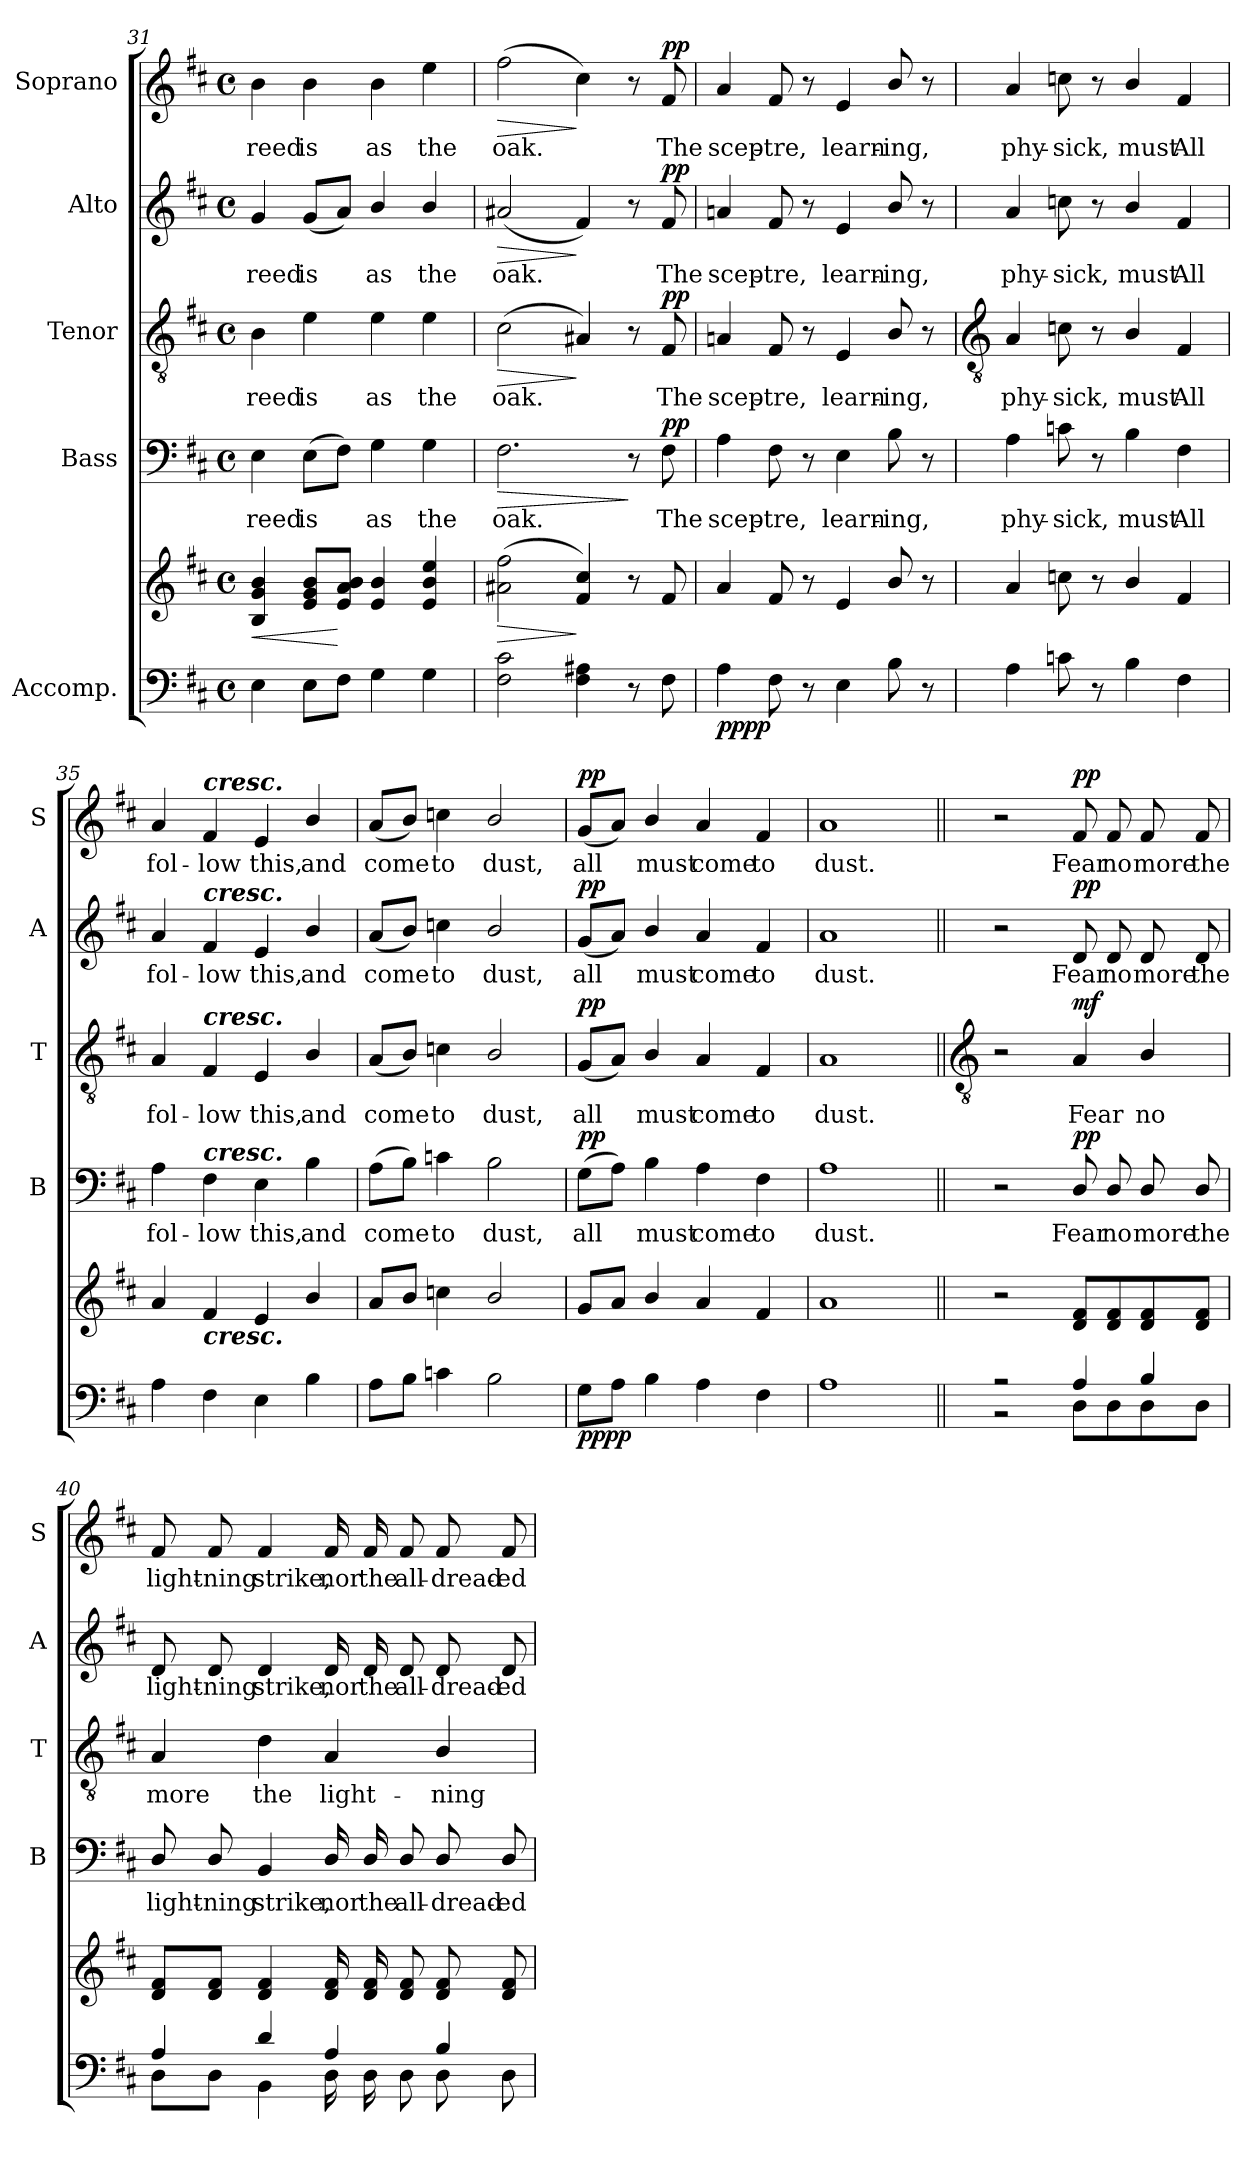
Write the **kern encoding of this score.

**kern	**kern	**dynam	**kern	**text	**dynam	**kern	**text	**dynam	**kern	**text	**dynam	**kern	**text	**dynam
*part5	*part5	*part5	*part4	*part4	*part4	*part3	*part3	*part3	*part2	*part2	*part2	*part1	*part1	*part1
*staff6	*staff5	*staff5/6	*staff4	*staff4	*staff4	*staff3	*staff3	*staff3	*staff2	*staff2	*staff2	*staff1	*staff1	*staff1
*I"Accomp.	*	*	*I"Bass	*	*	*I"Tenor	*	*	*I"Alto	*	*	*I"Soprano	*	*
*	*	*	*I'B	*	*	*I'T	*	*	*I'A	*	*	*I'S	*	*
*clefF4	*clefG2	*	*clefF4	*	*	*clefGv2	*	*	*clefG2	*	*	*clefG2	*	*
*k[f#c#]	*k[f#c#]	*	*k[f#c#]	*	*	*k[f#c#]	*	*	*k[f#c#]	*	*	*k[f#c#]	*	*
*D:	*D:	*	*D:	*	*	*D:	*	*	*D:	*	*	*D:	*	*
*M4/4	*M4/4	*	*M4/4	*	*	*M4/4	*	*	*M4/4	*	*	*M4/4	*	*
*met(c)	*met(c)	*	*met(c)	*	*	*met(c)	*	*	*met(c)	*	*	*met(c)	*	*
=31	=31	=31	=31	=31	=31	=31	=31	=31	=31	=31	=31	=31	=31	=31
!	!	!LO:HP:b	!	!LO:LY:b	!	!	!LO:LY:b	!	!	!LO:LY:b	!	!	!LO:LY:b	!
4E	4B 4g 4b	<	4E	reed	.	4B	reed	.	4g	reed	.	4b	reed	.
!	!	!	!	!LO:LY:b	!	!	!LO:LY:b	!	!	!LO:LY:b	!	!	!LO:LY:b	!
8EL	8e 8g 8bL	.	(>8EL	is	.	4e	is	.	(<8gL	is	.	4b	is	.
8F#J	8e 8a 8bJ	[	8F#J)	.	.	.	.	.	8aJ)	.	.	.	.	.
!	!	!	!	!LO:LY:b	!	!	!LO:LY:b	!	!	!LO:LY:b	!	!	!LO:LY:b	!
4G	4e 4b	.	4G	as	.	4e	as	.	4b/	as	.	4b	as	.
!	!	!	!	!LO:LY:b	!	!	!LO:LY:b	!	!	!LO:LY:b	!	!	!LO:LY:b	!
4G	4e 4b 4ee	.	4G	the	.	4e	the	.	4b/	the	.	4ee	the	.
=32	=32	=32	=32	=32	=32	=32	=32	=32	=32	=32	=32	=32	=32	=32
!	!	!LO:HP:b	!	!LO:LY:b	!LO:HP:b	!	!LO:LY:b	!LO:HP:b	!	!LO:LY:b	!LO:HP:b	!	!LO:LY:b	!LO:HP:b
2F# 2c#	(>2a#X 2ff#	>	2.F#	oak.	>	(<2c#	oak.	>	(<2a#X	oak.	>	(>2ff#	oak.	>
4F# 4A#X	4f# 4cc#)	]	.	.	.	4A#X)	.	]	4f#)	.	]	4cc#)	.	]
8r	8r	.	8r	.	]	8r	.	.	8r	.	.	8r	.	.
!	!	!	!	!LO:LY:b	!LO:DY:b	!	!LO:LY:b	!LO:DY:b	!	!LO:LY:b	!LO:DY:b	!	!LO:LY:b	!LO:DY:b
8F#	8f#	.	8F#	The	pp	8F#	The	pp	8f#	The	pp	8f#	The	pp
=33	=33	=33	=33	=33	=33	=33	=33	=33	=33	=33	=33	=33	=33	=33
!	!	!LO:DY:b=2	!	!LO:LY:b	!	!	!LO:LY:b	!	!	!LO:LY:b	!	!	!LO:LY:b	!
!	!	!LO:DY:n=1:b	!	!	!	!	!	!	!	!	!	!	!	!
4A	4a	pp pp	4A	scep-	.	4An	scep-	.	4an	scep-	.	4a	scep-	.
!	!	!	!	!LO:LY:b	!	!	!LO:LY:b	!	!	!LO:LY:b	!	!	!LO:LY:b	!
8F#	8f#	.	8F#	-tre,	.	8F#	-tre,	.	8f#	-tre,	.	8f#	-tre,	.
8r	8r	.	8r	.	.	8r	.	.	8r	.	.	8r	.	.
!	!	!	!	!LO:LY:b	!	!	!LO:LY:b	!	!	!LO:LY:b	!	!	!LO:LY:b	!
4E	4e	.	4E	learn-	.	4E	learn-	.	4e	learn-	.	4e	learn-	.
!	!	!	!	!LO:LY:b	!	!	!LO:LY:b	!	!	!LO:LY:b	!	!	!LO:LY:b	!
8B\	8b/	.	8B\	-ing,	.	8B/	-ing,	.	8b/	-ing,	.	8b/	-ing,	.
8r	8r	.	8r	.	.	8r	.	.	8r	.	.	8r	.	.
!!LO:LB:g=z
=34	=34	=34	=34	=34	=34	=34	=34	=34	=34	=34	=34	=34	=34	=34
*	*	*	*	*	*	*clefGv2	*	*	*	*	*	*	*	*
!	!	!	!	!LO:LY:b	!	!	!LO:LY:b	!	!	!LO:LY:b	!	!	!LO:LY:b	!
4A	4a	.	4A	phy-	.	4A	phy-	.	4a	phy-	.	4a	phy-	.
!	!	!	!	!LO:LY:b	!	!	!LO:LY:b	!	!	!LO:LY:b	!	!	!LO:LY:b	!
8cn	8ccn	.	8cn	-sick,	.	8cn	-sick,	.	8ccn	-sick,	.	8ccn	-sick,	.
8r	8r	.	8r	.	.	8r	.	.	8r	.	.	8r	.	.
!	!	!	!	!LO:LY:b	!	!	!LO:LY:b	!	!	!LO:LY:b	!	!	!LO:LY:b	!
4B\	4b/	.	4B\	must	.	4B/	must	.	4b/	must	.	4b/	must	.
!	!	!	!	!LO:LY:b	!	!	!LO:LY:b	!	!	!LO:LY:b	!	!	!LO:LY:b	!
4F#	4f#	.	4F#	All	.	4F#	All	.	4f#	All	.	4f#	All	.
=35	=35	=35	=35	=35	=35	=35	=35	=35	=35	=35	=35	=35	=35	=35
!	!	!	!	!LO:LY:b	!	!	!LO:LY:b	!	!	!LO:LY:b	!	!	!LO:LY:b	!
4A	4a	.	4A	fol-	.	4A	fol-	.	4a	fol-	.	4a	fol-	.
!	!	!	!	!	!	!	!	!	!	!	!	!LO:TX:a:Bi:t=cresc.	!	!
!	!	!	!	!	!	!	!	!	!LO:TX:a:Bi:t=cresc.	!	!	!	!	!
!	!	!	!	!	!	!LO:TX:a:Bi:t=cresc.	!	!	!	!	!	!	!	!
!	!	!	!LO:TX:a:Bi:t=cresc.	!	!	!	!	!	!	!	!	!	!	!
!	!LO:TX:b:Bi:t=cresc.	!	!	!	!	!	!	!	!	!	!	!	!	!
!	!	!	!	!LO:LY:b	!	!	!LO:LY:b	!	!	!LO:LY:b	!	!	!LO:LY:b	!
4F#	4f#	.	4F#	-low	.	4F#	-low	.	4f#	-low	.	4f#	-low	.
!	!	!	!	!LO:LY:b	!	!	!LO:LY:b	!	!	!LO:LY:b	!	!	!LO:LY:b	!
4E	4e	.	4E	this,	.	4E	this,	.	4e	this,	.	4e	this,	.
!	!	!	!	!LO:LY:b	!	!	!LO:LY:b	!	!	!LO:LY:b	!	!	!LO:LY:b	!
4B\	4b/	.	4B\	and	.	4B/	and	.	4b/	and	.	4b/	and	.
=36	=36	=36	=36	=36	=36	=36	=36	=36	=36	=36	=36	=36	=36	=36
!	!	!	!	!LO:LY:b	!	!	!LO:LY:b	!	!	!LO:LY:b	!	!	!LO:LY:b	!
8AL	8aL	.	(>8AL	come	.	(<8AL	come	.	(<8aL	come	.	(<8aL	come	.
8BJ	8bJ	.	8BJ)	.	.	8BJ)	.	.	8bJ)	.	.	8bJ)	.	.
!	!	!	!	!LO:LY:b	!	!	!LO:LY:b	!	!	!LO:LY:b	!	!	!LO:LY:b	!
4cn	4ccn	.	4cn	to	.	4cn	to	.	4ccn	to	.	4ccn	to	.
!	!	!	!	!LO:LY:b	!	!	!LO:LY:b	!	!	!LO:LY:b	!	!	!LO:LY:b	!
2B\	2b/	.	2B\	dust,	.	2B/	dust,	.	2b/	dust,	.	2b/	dust,	.
=37	=37	=37	=37	=37	=37	=37	=37	=37	=37	=37	=37	=37	=37	=37
!	!	!LO:DY:b=2	!	!LO:LY:b	!	!	!LO:LY:b	!	!	!LO:LY:b	!	!	!LO:LY:b	!
!	!	!LO:DY:n=1:b	!	!	!LO:DY:b	!	!	!LO:DY:b	!	!	!LO:DY:b	!	!	!LO:DY:b
8GL	8gL	pp pp	(>8GL	all	pp	(<8GL	all	pp	(<8gL	all	pp	(<8gL	all	pp
8AJ	8aJ	.	8AJ)	.	.	8AJ)	.	.	8aJ)	.	.	8aJ)	.	.
!	!	!	!	!LO:LY:b	!	!	!LO:LY:b	!	!	!LO:LY:b	!	!	!LO:LY:b	!
4B\	4b/	.	4B\	must	.	4B/	must	.	4b/	must	.	4b/	must	.
!	!	!	!	!LO:LY:b	!	!	!LO:LY:b	!	!	!LO:LY:b	!	!	!LO:LY:b	!
4A	4a	.	4A	come	.	4A	come	.	4a	come	.	4a	come	.
!	!	!	!	!LO:LY:b	!	!	!LO:LY:b	!	!	!LO:LY:b	!	!	!LO:LY:b	!
4F#	4f#	.	4F#	to	.	4F#	to	.	4f#	to	.	4f#	to	.
=38	=38	=38	=38	=38	=38	=38	=38	=38	=38	=38	=38	=38	=38	=38
!	!	!	!	!LO:LY:b	!	!	!LO:LY:b	!	!	!LO:LY:b	!	!	!LO:LY:b	!
1A	1a	.	1A	dust.	.	1A	dust.	.	1a	dust.	.	1a	dust.	.
!!LO:LB:g=z
=39||	=39||	=39||	=39||	=39||	=39||	=39||	=39||	=39||	=39||	=39||	=39||	=39||	=39||	=39||
*	*	*	*	*	*	*clefGv2	*	*	*	*	*	*	*	*
*^	*	*	*	*	*	*	*	*	*	*	*	*	*	*
2r	2r	2r	.	2r	.	.	2r	.	.	2r	.	.	2r	.	.
!	!	!	!LO:DY:a=2	!	!LO:LY:b	!	!	!LO:LY:b	!	!	!LO:LY:b	!	!	!LO:LY:b	!
!	!	!	!LO:DY:n=1:b=2	!	!	!	!	!	!	!	!	!	!	!	!
!	!	!	!LO:DY:n=2:b	!	!	!LO:DY:b	!	!	!LO:DY:b	!	!	!LO:DY:b	!	!	!LO:DY:b
4A/	8D\L	8d 8f#L	mf pp pp	8D/	Fear	pp	4A	Fear	mf	8d	Fear	pp	8f#	Fear	pp
!	!	!	!	!	!LO:LY:b	!	!	!	!	!	!LO:LY:b	!	!	!LO:LY:b	!
.	8D\	8d 8f#	.	8D/	no	.	.	.	.	8d	no	.	8f#	no	.
!	!	!	!	!	!LO:LY:b	!	!	!LO:LY:b	!	!	!LO:LY:b	!	!	!LO:LY:b	!
4B/	8D\	8d 8f#	.	8D/	more	.	4B/	no	.	8d	more	.	8f#	more	.
!	!	!	!	!	!LO:LY:b	!	!	!	!	!	!LO:LY:b	!	!	!LO:LY:b	!
.	8D\J	8d 8f#J	.	8D/	the	.	.	.	.	8d	the	.	8f#	the	.
=40	=40	=40	=40	=40	=40	=40	=40	=40	=40	=40	=40	=40	=40	=40	=40
!	!	!	!	!	!LO:LY:b	!	!	!LO:LY:b	!	!	!LO:LY:b	!	!	!LO:LY:b	!
4A/	8D\L	8d 8f#L	.	8D/	light-	.	4A	more	.	8d	light-	.	8f#	light-	.
!	!	!	!	!	!LO:LY:b	!	!	!	!	!	!LO:LY:b	!	!	!LO:LY:b	!
.	8D\J	8d 8f#J	.	8D/	-ning	.	.	.	.	8d	-ning	.	8f#	-ning	.
!	!	!	!	!	!LO:LY:b	!	!	!LO:LY:b	!	!	!LO:LY:b	!	!	!LO:LY:b	!
4d/	4BB\	4d 4f#	.	4BB/	strike,	.	4d	the	.	4d	strike,	.	4f#	strike,	.
!	!	!	!	!	!LO:LY:b	!	!	!LO:LY:b	!	!	!LO:LY:b	!	!	!LO:LY:b	!
4A/	16D\LL	16d 16f#LL	.	16D/	nor	.	4A	light-	.	16d	nor	.	16f#	nor	.
!	!	!	!	!	!LO:LY:b	!	!	!	!	!	!LO:LY:b	!	!	!LO:LY:b	!
.	16D\	16d 16f#	.	16D/	the	.	.	.	.	16d	the	.	16f#	the	.
!	!	!	!	!	!LO:LY:b	!	!	!	!	!	!LO:LY:b	!	!	!LO:LY:b	!
.	8D\J	8d 8f#J	.	8D/	all-	.	.	.	.	8d	all-	.	8f#	all-	.
!	!	!	!	!	!LO:LY:b	!	!	!LO:LY:b	!	!	!LO:LY:b	!	!	!LO:LY:b	!
4B/	8D\L	8d 8f#L	.	8D/	-dread-	.	4B/	-ning	.	8d	-dread-	.	8f#	-dread-	.
!	!	!	!	!	!LO:LY:b	!	!	!	!	!	!LO:LY:b	!	!	!LO:LY:b	!
.	8D\J	8d 8f#J	.	8D/	-ed	.	.	.	.	8d	-ed	.	8f#	-ed	.
*v	*v	*	*	*	*	*	*	*	*	*	*	*	*	*	*
=	=	=	=	=	=	=	=	=	=	=	=	=	=	=
*-	*-	*-	*-	*-	*-	*-	*-	*-	*-	*-	*-	*-	*-	*-
